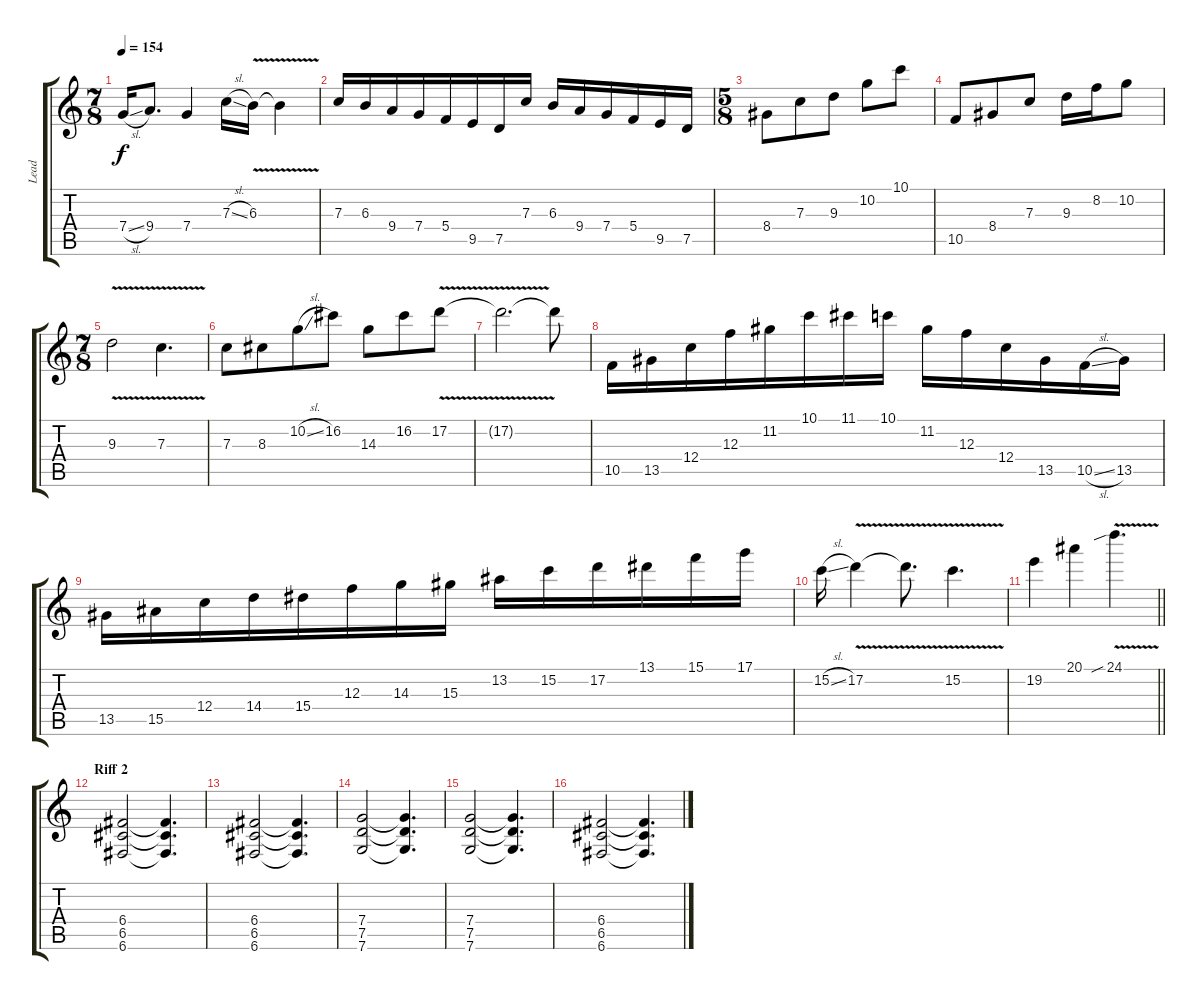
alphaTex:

\track ("Lead" "Lead") {instrument distortionguitar}
\staff {score tabs}
\tuning (D4 A3 F3 C3 G2 C2) {hide}
\ts (7 8)
\tempo 154
\clef g2
\ks c
7.4{sl}.16{dy f} 9.4.8{d} 7.4.4 7.3{sl}.16 6.3{v}.16 6.3{t}.4 |
7.3.16 6.3.16 9.4.16 7.4.16 5.4.16 9.5.16 7.5.16 7.3.16 6.3.16 9.4.16 7.4.16 5.4.16 9.5.16 7.5.16 |
\ts (5 8)
8.4.8 7.3.8 9.3.8 10.2.8 10.1.8 |
10.5.8 8.4.8 7.3.8 9.3.16 8.2.16 10.2.8 |
\ts (7 8)
9.3{v}.2 7.3{v}.4{d} |
7.3.8 8.3.8 10.2{sl}.8 16.2.8 14.3.8 16.2.8 17.2{v}.8 |
17.2{t}.2{d} 17.2{t}.8 |
10.5.16 13.5.16 12.4.16 12.3.16 11.2.16 10.1.16 11.1.16 10.1.16 11.2.16 12.3.16 12.4.16 13.5.16 10.5{sl}.16 13.5.16 |
13.5.16 15.5.16 12.4.16 14.4.16 15.4.16 12.3.16 14.3.16 15.3.16 13.2.16 15.2.16 17.2.16 13.1.16 15.1.16 17.1.16 |
15.2{sl}.16 17.2{v}.4 17.2{t}.8{d} 15.2{v}.4{d} |
\barLineRight lightlight
19.2.4 20.1.4 24.1{v sib}.4{d} |
\section ("" "Riff 2")
(6.4 6.5 6.6).2 (6.4{t} 6.5{t} 6.6{t}).4{d} |
(6.4 6.5 6.6).2 (6.4{t} 6.5{t} 6.6{t}).4{d} |
(7.4 7.5 7.6).2 (7.4{t} 7.5{t} 7.6{t}).4{d} |
(7.4 7.5 7.6).2 (7.4{t} 7.5{t} 7.6{t}).4{d} |
(6.4 6.5 6.6).2 (6.4{t} 6.5{t} 6.6{t}).4{d}
